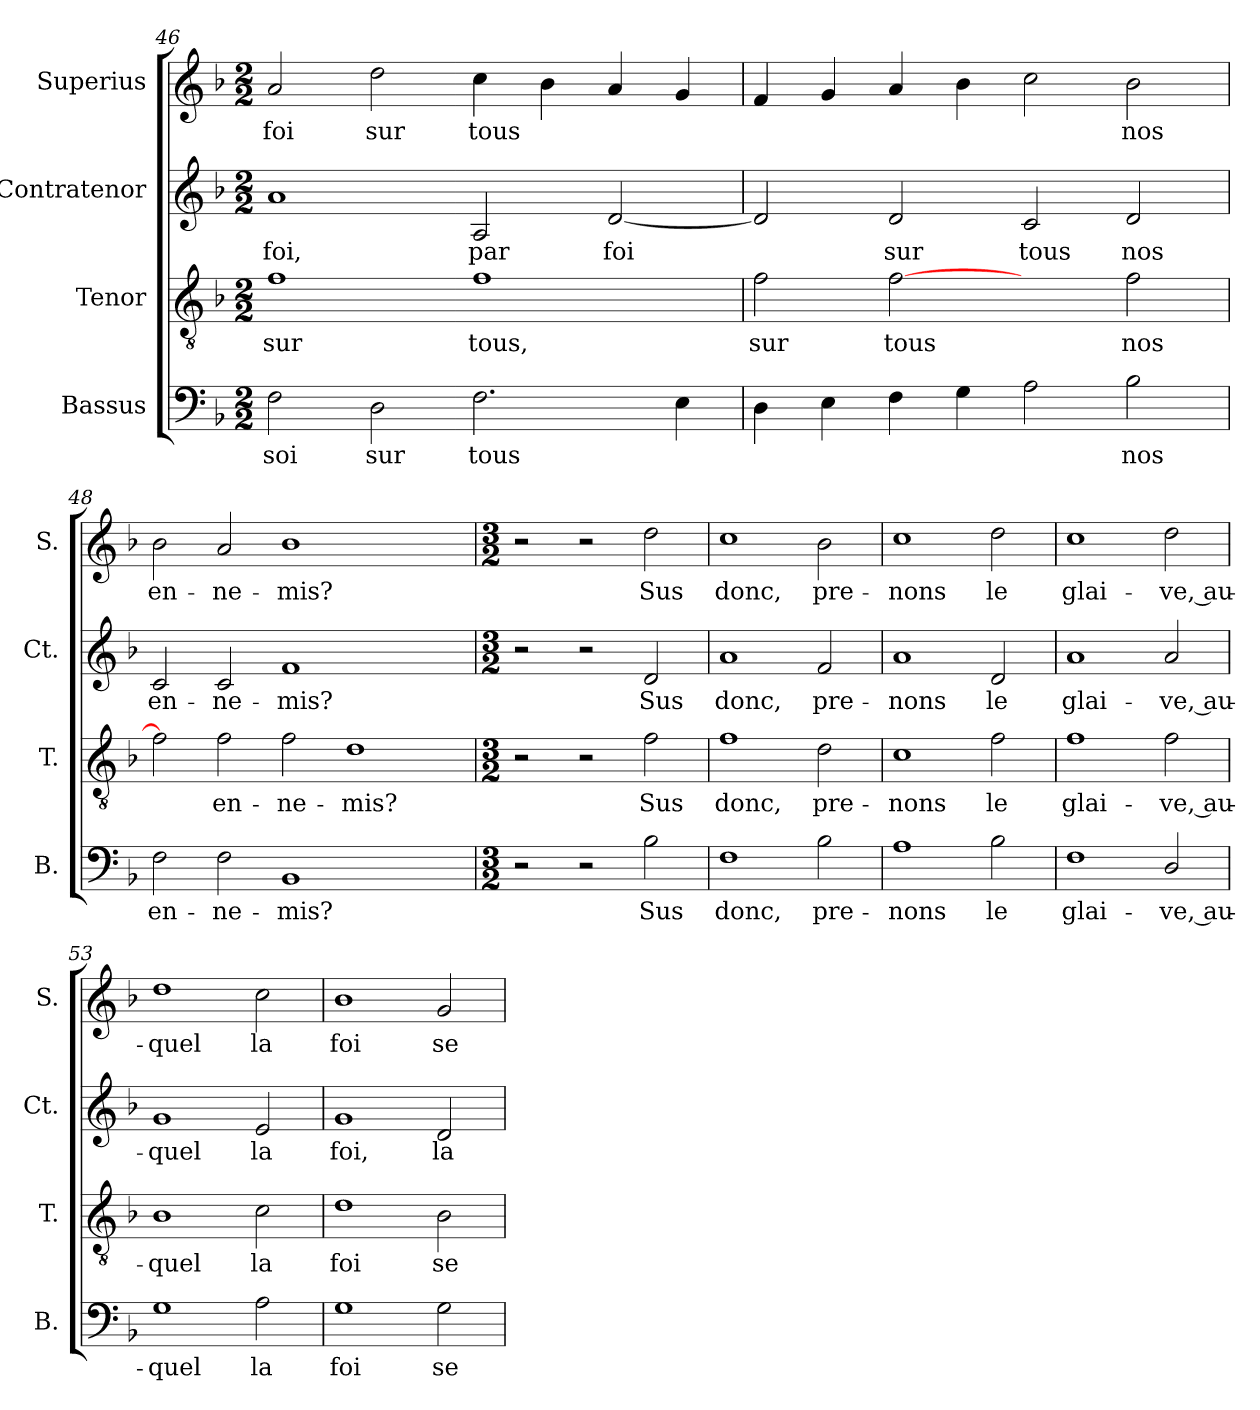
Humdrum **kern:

**kern	**text	**kern	**text	**kern	**text	**kern	**text
*part4	*part4	*part3	*part3	*part2	*part2	*part1	*part1
*staff4	*staff4	*staff3	*staff3	*staff2	*staff2	*staff1	*staff1
*I"Bassus	*	*I"Tenor	*	*I"Contratenor	*	*I"Superius	*
*I'B.	*	*I'T.	*	*I'Ct.	*	*I'S.	*
!!LO:LB:g=z
*clefF4	*	*clefGv2	*	*clefG2	*	*clefG2	*
*	*	*ITrd7c12	*	*	*	*	*
*k[b-]	*	*k[b-]	*	*k[b-]	*	*k[b-]	*
*F:	*	*F:	*	*F:	*	*F:	*
*M2/2	*	*M2/2	*	*M2/2	*	*M2/2	*
=46	=46	=46	=46	=46	=46	=46	=46
2F\	soi	1F\	sur	1a/	foi,	2a/	foi
2D\	sur	.	.	.	.	2dd\	sur
2.F\	tous	1F\	tous,	2A/	par	4cc\	tous
.	.	.	.	.	.	4b-\	.
.	.	.	.	[2d/	foi	4a/	.
4E\	.	.	.	.	.	4g/	.
=47	=47	=47	=47	=47	=47	=47	=47
4D\	.	2F\	sur	2d/]	.	4f/	.
4E\	.	.	.	.	.	4g/	.
4F\	.	[2F\	tous	2d/	sur	4a/	.
4G\	.	.	.	.	.	4b-\	.
2A\	.	2ryy	.	2c/	tous	2cc\	.
2B-\	nos	2F\	nos	2d/	nos	2b-\	nos
=48	=48	=48	=48	=48	=48	=48	=48
2F\	en-	2F\]	.	2c/	en-	2b-\	en-
2F\	-ne-	2F\	en-	2c/	-ne-	2a/	-ne-
1BB-/	-mis?	2F\	-ne-	1f/	-mis?	1b-/	-mis?
.	.	1D\	-mis?	.	.	.	.
2ryy	.	.	.	2ryy	.	2ryy	.
=49	=49	=49	=49	=49	=49	=49	=49
*M3/2	*	*M3/2	*	*M3/2	*	*M3/2	*
2r	.	2r	.	2r	.	2r	.
2r	.	2r	.	2r	.	2r	.
2B-\	Sus	2F\	Sus	2d/	Sus	2dd\	Sus
=50	=50	=50	=50	=50	=50	=50	=50
1F\	donc,	1F\	donc,	1a/	donc,	1cc\	donc,
2B-\	pre-	2D\	pre-	2f/	pre-	2b-\	pre-
!!LO:PB:g=z
=51	=51	=51	=51	=51	=51	=51	=51
1A\	-nons	1C\	-nons	1a/	-nons	1cc\	-nons
2B-\	le	2F\	le	2d/	le	2dd\	le
=52	=52	=52	=52	=52	=52	=52	=52
1F\	glai-	1F\	glai-	1a/	glai-	1cc\	glai-
2D/	-ve, au-	2F\	-ve, au-	2a/	-ve, au-	2dd\	-ve, au-
=53	=53	=53	=53	=53	=53	=53	=53
1G\	-quel	1BB-\	-quel	1g/	-quel	1dd\	-quel
2A\	la	2C\	la	2e/	la	2cc\	la
=54	=54	=54	=54	=54	=54	=54	=54
1G\	foi	1D\	foi	1g/	foi,	1b-/	foi
2G\	se	2BB-\	se	2d/	la	2g/	se
=	=	=	=	=	=	=	=
*-	*-	*-	*-	*-	*-	*-	*-
